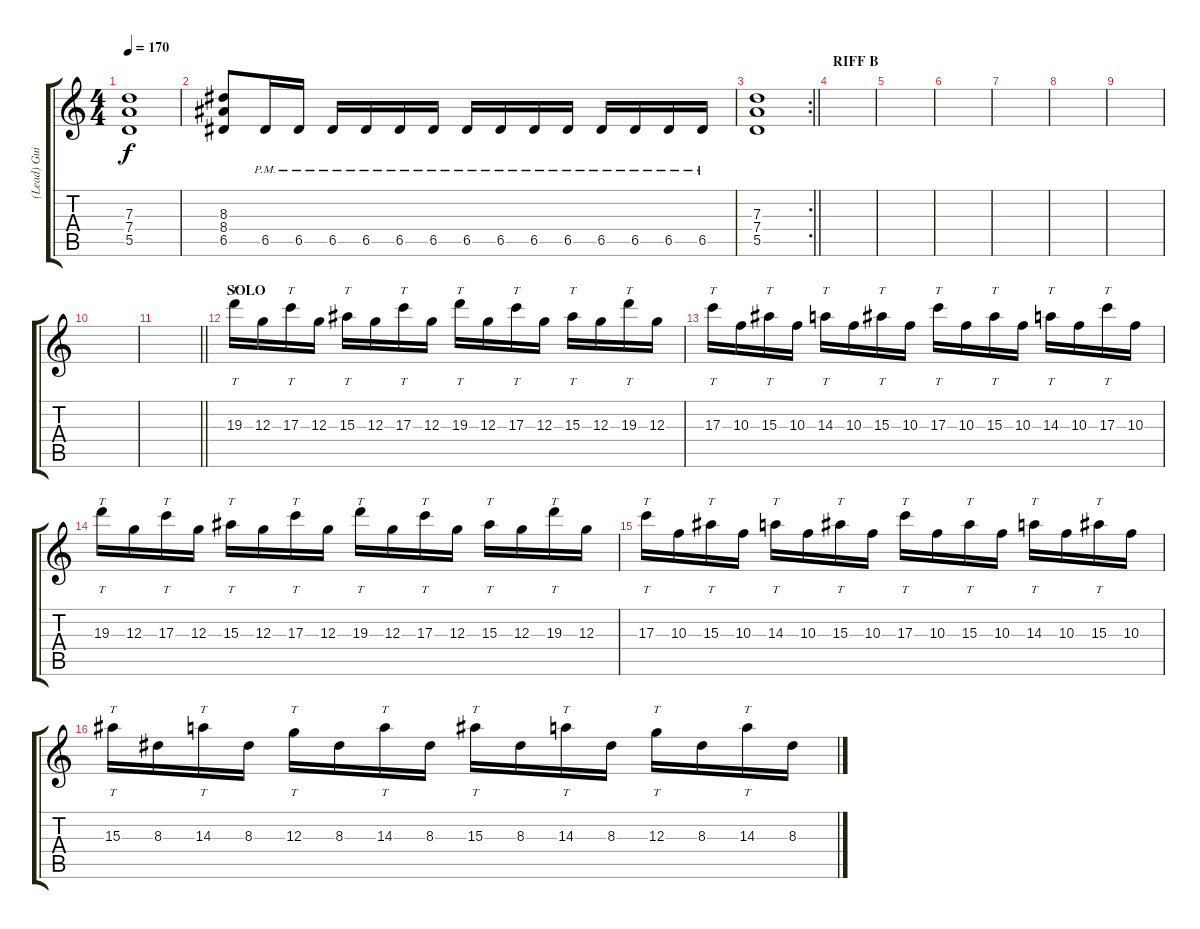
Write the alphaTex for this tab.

\track ("(Lead) Guitar" "(Lead) Gui") {instrument distortionguitar}
\staff {score tabs}
\tuning (E4 B3 G3 D3 A2 E2) {hide}
\ts (4 4)
\tempo 170
\clef g2
\ks c
(7.3 7.4 5.5).1{dy f} |
(8.3 8.4 6.5).8 6.5{pm}.16 6.5{pm}.16 6.5{pm}.16 6.5{pm}.16 6.5{pm}.16 6.5{pm}.16 6.5{pm}.16 6.5{pm}.16 6.5{pm}.16 6.5{pm}.16 6.5{pm}.16 6.5{pm}.16 6.5{pm}.16 6.5{pm}.16 |
\rc 2
\barLineRight lightlight
(7.3 7.4 5.5).1 |
\section ("" "RIFF B")
|
|
|
|
|
|
|
\barLineRight lightlight
|
\section ("" "SOLO")
19.3.16{tt} 12.3.16 17.3.16{tt} 12.3.16 15.3.16{tt} 12.3.16 17.3.16{tt} 12.3.16 19.3.16{tt} 12.3.16 17.3.16{tt} 12.3.16 15.3.16{tt} 12.3.16 19.3.16{tt} 12.3.16 |
17.3.16{tt} 10.3.16 15.3.16{tt} 10.3.16 14.3.16{tt} 10.3.16 15.3.16{tt} 10.3.16 17.3.16{tt} 10.3.16 15.3.16{tt} 10.3.16 14.3.16{tt} 10.3.16 17.3.16{tt} 10.3.16 |
19.3.16{tt} 12.3.16 17.3.16{tt} 12.3.16 15.3.16{tt} 12.3.16 17.3.16{tt} 12.3.16 19.3.16{tt} 12.3.16 17.3.16{tt} 12.3.16 15.3.16{tt} 12.3.16 19.3.16{tt} 12.3.16 |
17.3.16{tt} 10.3.16 15.3.16{tt} 10.3.16 14.3.16{tt} 10.3.16 15.3.16{tt} 10.3.16 17.3.16{tt} 10.3.16 15.3.16{tt} 10.3.16 14.3.16{tt} 10.3.16 15.3.16{tt} 10.3.16 |
15.3.16{tt} 8.3.16 14.3.16{tt} 8.3.16 12.3.16{tt} 8.3.16 14.3.16{tt} 8.3.16 15.3.16{tt} 8.3.16 14.3.16{tt} 8.3.16 12.3.16{tt} 8.3.16 14.3.16{tt} 8.3.16
